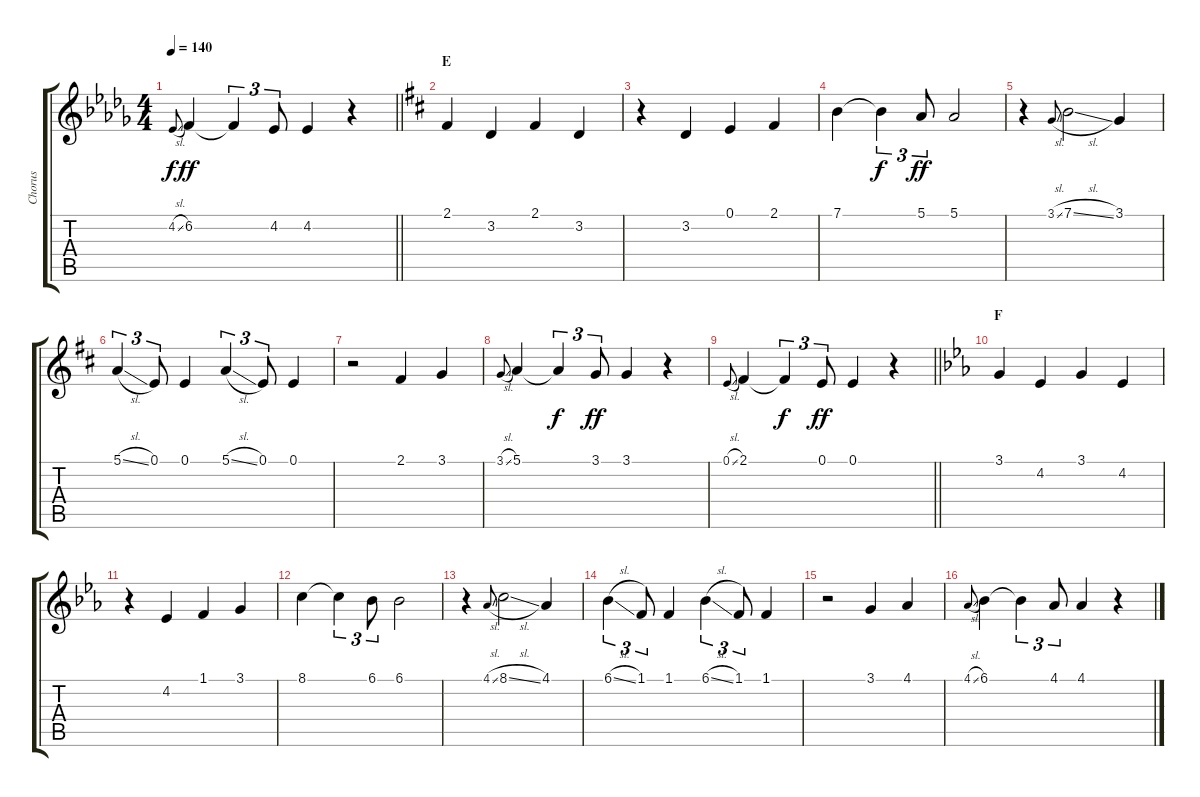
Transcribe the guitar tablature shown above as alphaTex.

\track ("Chorus" "Chorus") {instrument voiceoohs}
\staff {score tabs}
\tuning (E4 B3 G3 D3 A2 E2) {hide}
\ts (4 4)
\tempo 140
\clef g2
\barLineRight lightlight
\ks db
4.2{sl}.8{gr onbeat dy f} 6.2.4{dy ff} 6.2{t}.4{tu (3 2)} 4.2.8{tu (3 2)} 4.2.4 r.4 |
\section ("" "E")
\ks d
2.1.4 3.2.4 2.1.4 3.2.4 |
r.4 3.2.4 0.1.4 2.1.4 |
7.1.4 7.1{t}.4{tu (3 2) dy f} 5.1.8{tu (3 2) dy ff} 5.1.2 |
r.4 3.1{sl}.8{gr onbeat} 7.1{sl}.2 3.1.4 |
5.1{sl}.4{tu (3 2)} 0.1.8{tu (3 2)} 0.1.4 5.1{sl}.4{tu (3 2)} 0.1.8{tu (3 2)} 0.1.4 |
r.2 2.1.4 3.1.4 |
3.1{sl}.8{gr onbeat} 5.1.4 5.1{t}.4{tu (3 2) dy f} 3.1.8{tu (3 2) dy ff} 3.1.4 r.4 |
\barLineRight lightlight
0.1{sl}.8{gr onbeat} 2.1.4 2.1{t}.4{tu (3 2) dy f} 0.1.8{tu (3 2) dy ff} 0.1.4 r.4 |
\section ("" "F")
\ks eb
3.1.4 4.2.4 3.1.4 4.2.4 |
r.4 4.2.4 1.1.4 3.1.4 |
8.1.4 8.1{t}.4{tu (3 2)} 6.1.8{tu (3 2)} 6.1.2 |
r.4 4.1{sl}.8{gr onbeat} 8.1{sl}.2 4.1.4 |
6.1{sl}.4{tu (3 2)} 1.1.8{tu (3 2)} 1.1.4 6.1{sl}.4{tu (3 2)} 1.1.8{tu (3 2)} 1.1.4 |
r.2 3.1.4 4.1.4 |
4.1{sl}.8{gr onbeat} 6.1.4 6.1{t}.4{tu (3 2)} 4.1.8{tu (3 2)} 4.1.4 r.4
